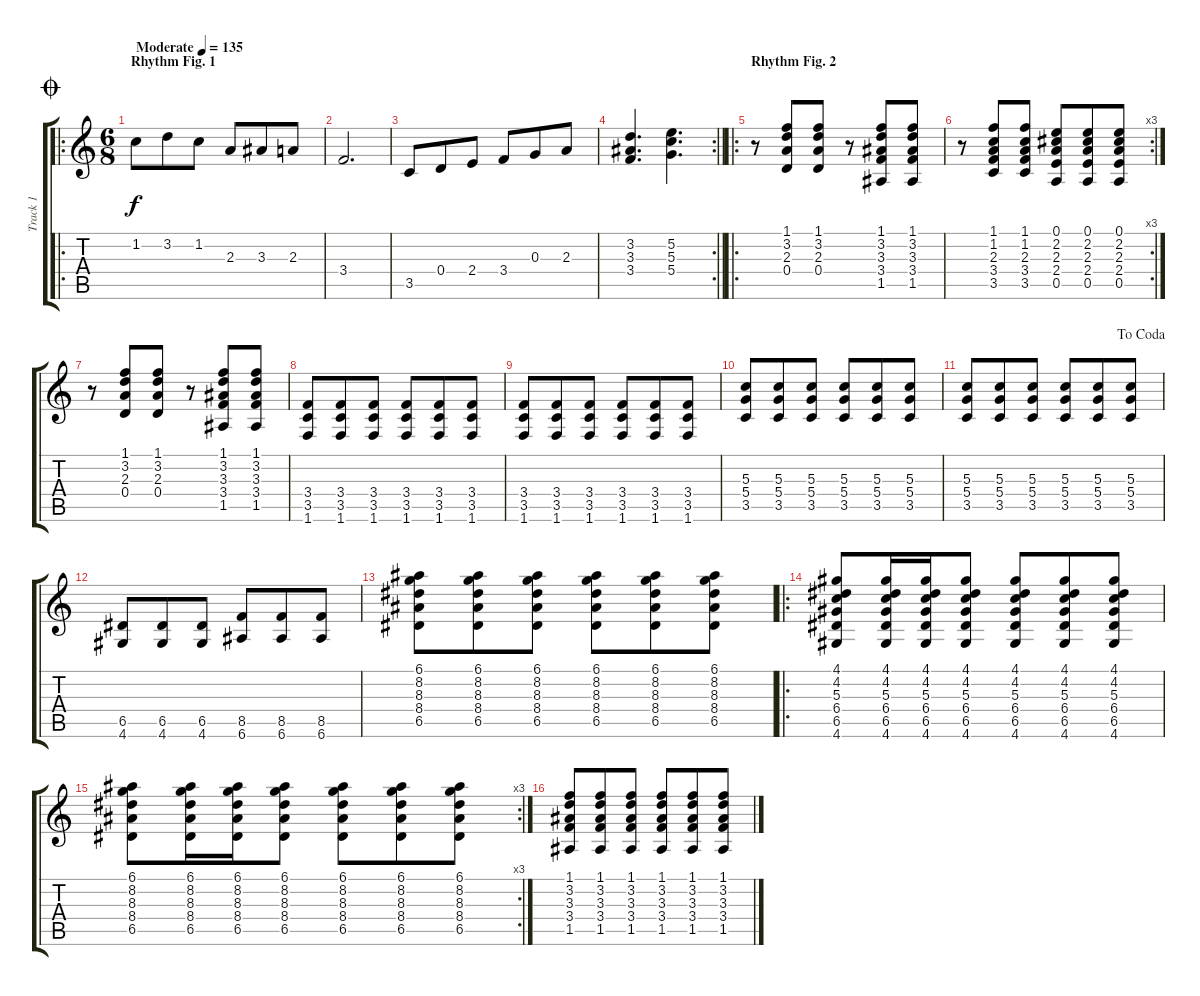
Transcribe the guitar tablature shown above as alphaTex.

\track ("Track 1" "Track 1") {instrument electricguitarclean}
\staff {score tabs}
\tuning (E4 B3 G3 D3 A2 E2) {hide}
\ro
\ts (6 8)
\section ("" "Rhythm Fig. 1")
\jump coda
\tempo (135 "Moderate")
\clef g2
\ks c
1.2.8{dy f instrument electricguitarclean} 3.2.8 1.2.8 2.3.8 3.3.8 2.3.8 |
3.4.2{d} |
3.5.8 0.4.8 2.4.8 3.4.8 0.3.8 2.3.8 |
\rc 2
\barLineRight lightlight
(3.2 3.3 3.4).4{d} (5.2 5.3 5.4).4{d} |
\ro
\section ("" "Rhythm Fig. 2")
r.8 (1.1 3.2 2.3 0.4).8 (1.1 3.2 2.3 0.4).8 r.8 (1.1 3.2 3.3 3.4 1.5).8 (1.1 3.2 3.3 3.4 1.5).8 |
\rc 3
r.8 (1.1 1.2 2.3 3.4 3.5).8 (1.1 1.2 2.3 3.4 3.5).8 (0.1 2.2 2.3 2.4 0.5).8 (0.1 2.2 2.3 2.4 0.5).8 (0.1 2.2 2.3 2.4 0.5).8 |
r.8 (1.1 3.2 2.3 0.4).8 (1.1 3.2 2.3 0.4).8 r.8 (1.1 3.2 3.3 3.4 1.5).8 (1.1 3.2 3.3 3.4 1.5).8 |
(3.4 3.5 1.6).8{volume 6} (3.4 3.5 1.6).8{volume 13} (3.4 3.5 1.6).8 (3.4 3.5 1.6).8 (3.4 3.5 1.6).8 (3.4 3.5 1.6).8 |
(3.4 3.5 1.6).8 (3.4 3.5 1.6).8 (3.4 3.5 1.6).8 (3.4 3.5 1.6).8 (3.4 3.5 1.6).8 (3.4 3.5 1.6).8 |
(5.3 5.4 3.5).8 (5.3 5.4 3.5).8 (5.3 5.4 3.5).8 (5.3 5.4 3.5).8 (5.3 5.4 3.5).8 (5.3 5.4 3.5).8 |
\jump dacoda
(5.3 5.4 3.5).8 (5.3 5.4 3.5).8 (5.3 5.4 3.5).8 (5.3 5.4 3.5).8 (5.3 5.4 3.5).8 (5.3 5.4 3.5).8 |
(6.5 4.6).8 (6.5 4.6).8 (6.5 4.6).8 (8.5 6.6).8 (8.5 6.6).8 (8.5 6.6).8 |
(6.1 8.2 8.3 8.4 6.5).8 (6.1 8.2 8.3 8.4 6.5).8 (6.1 8.2 8.3 8.4 6.5).8 (6.1 8.2 8.3 8.4 6.5).8 (6.1 8.2 8.3 8.4 6.5).8 (6.1 8.2 8.3 8.4 6.5).8 |
\ro
(4.1 4.2 5.3 6.4 6.5 4.6).8 (4.1 4.2 5.3 6.4 6.5 4.6).16 (4.1 4.2 5.3 6.4 6.5 4.6).16 (4.1 4.2 5.3 6.4 6.5 4.6).8 (4.1 4.2 5.3 6.4 6.5 4.6).8 (4.1 4.2 5.3 6.4 6.5 4.6).8 (4.1 4.2 5.3 6.4 6.5 4.6).8 |
\rc 3
(6.1 8.2 8.3 8.4 6.5).8 (6.1 8.2 8.3 8.4 6.5).16 (6.1 8.2 8.3 8.4 6.5).16 (6.1 8.2 8.3 8.4 6.5).8 (6.1 8.2 8.3 8.4 6.5).8 (6.1 8.2 8.3 8.4 6.5).8 (6.1 8.2 8.3 8.4 6.5).8 |
(1.1 3.2 3.3 3.4 1.5).8 (1.1 3.2 3.3 3.4 1.5).8 (1.1 3.2 3.3 3.4 1.5).8 (1.1 3.2 3.3 3.4 1.5).8 (1.1 3.2 3.3 3.4 1.5).8 (1.1 3.2 3.3 3.4 1.5).8
